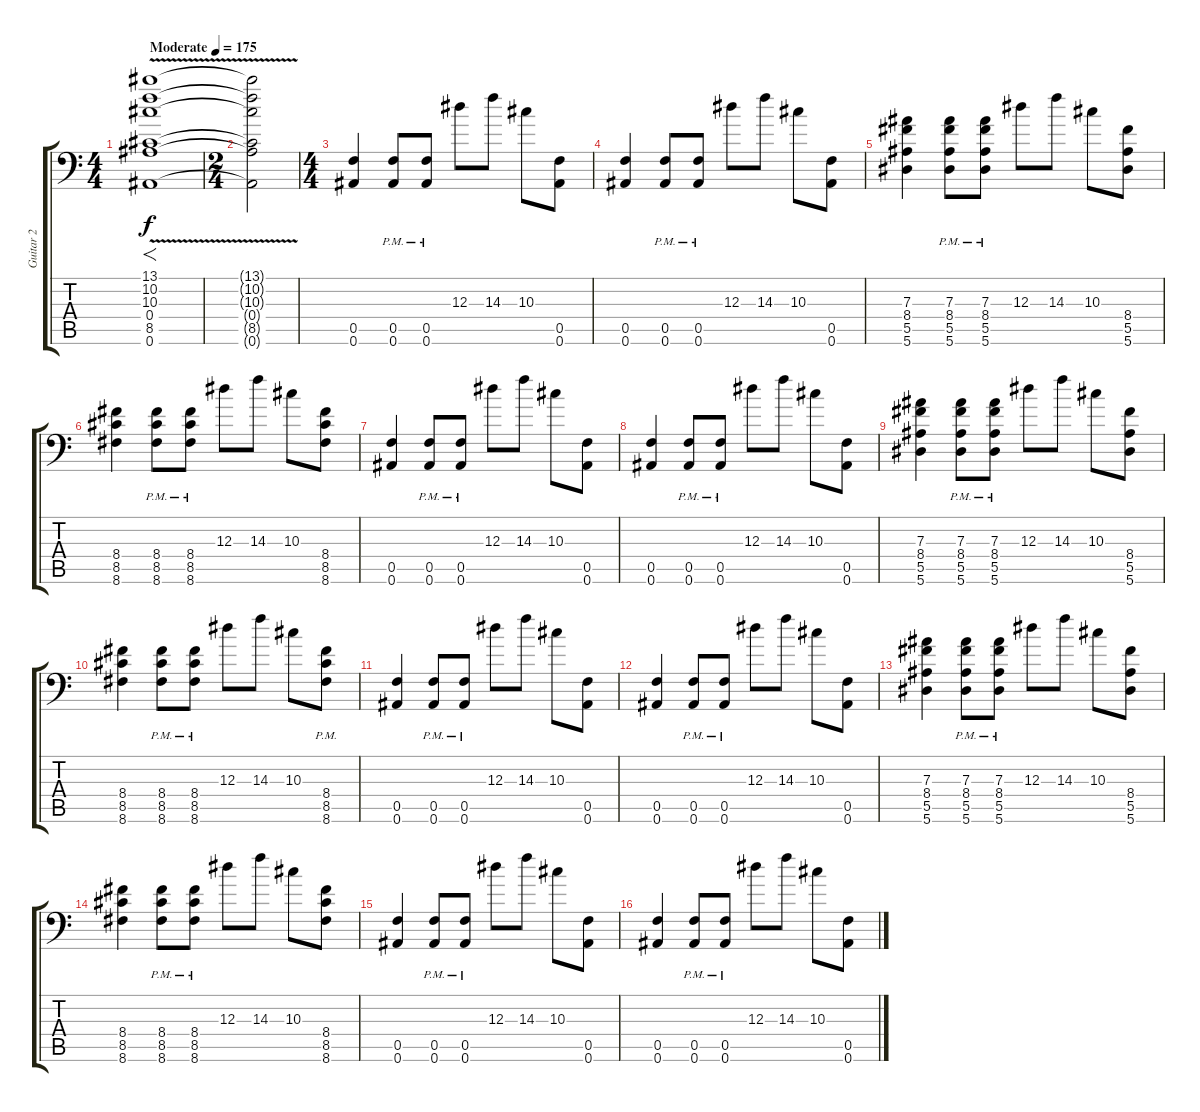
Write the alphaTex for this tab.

\track ("Guitar 2" "Guitar 2") {instrument distortionguitar}
\staff {score tabs}
\tuning (C4 G3 Eb3 Bb2 F2 Bb1) {hide}
\ts (4 4)
\tempo (175 "Moderate")
\clef f4
\ks c
(13.1{v} 10.2{v} 10.3{v} 0.4{v} 8.5{v} 0.6{v}).1{f dy f instrument distortionguitar} |
\ts (2 4)
(13.1{t} 10.2{t} 10.3{t} 0.4{t} 8.5{t} 0.6{t}).2 |
\ts (4 4)
(0.5 0.6).4 (0.5{pm} 0.6{pm}).8 (0.5{pm} 0.6{pm}).8 12.3.8 14.3.8 10.3.8 (0.5 0.6).8 |
(0.5 0.6).4 (0.5{pm} 0.6{pm}).8 (0.5{pm} 0.6{pm}).8 12.3.8 14.3.8 10.3.8 (0.5 0.6).8 |
(7.3 8.4 5.5 5.6).4 (7.3{pm} 8.4{pm} 5.5{pm} 5.6{pm}).8 (7.3{pm} 8.4{pm} 5.5{pm} 5.6{pm}).8 12.3.8 14.3.8 10.3.8 (8.4 5.5 5.6).8 |
(8.4 8.5 8.6).4 (8.4{pm} 8.5{pm} 8.6{pm}).8 (8.4{pm} 8.5{pm} 8.6{pm}).8 12.3.8 14.3.8 10.3.8 (8.4 8.5 8.6).8 |
(0.5 0.6).4 (0.5{pm} 0.6{pm}).8 (0.5{pm} 0.6{pm}).8 12.3.8 14.3.8 10.3.8 (0.5 0.6).8 |
(0.5 0.6).4 (0.5{pm} 0.6{pm}).8 (0.5{pm} 0.6{pm}).8 12.3.8 14.3.8 10.3.8 (0.5 0.6).8 |
(7.3 8.4 5.5 5.6).4 (7.3{pm} 8.4{pm} 5.5{pm} 5.6{pm}).8 (7.3{pm} 8.4{pm} 5.5{pm} 5.6{pm}).8 12.3.8 14.3.8 10.3.8 (8.4 5.5 5.6).8 |
(8.4 8.5 8.6).4 (8.4{pm} 8.5{pm} 8.6{pm}).8 (8.4{pm} 8.5{pm} 8.6{pm}).8 12.3.8 14.3.8 10.3.8 (8.4{pm} 8.5{pm} 8.6{pm}).8 |
(0.5 0.6).4 (0.5{pm} 0.6{pm}).8 (0.5{pm} 0.6{pm}).8 12.3.8 14.3.8 10.3.8 (0.5 0.6).8 |
(0.5 0.6).4 (0.5{pm} 0.6{pm}).8 (0.5{pm} 0.6{pm}).8 12.3.8 14.3.8 10.3.8 (0.5 0.6).8 |
(7.3 8.4 5.5 5.6).4 (7.3{pm} 8.4{pm} 5.5{pm} 5.6{pm}).8 (7.3{pm} 8.4{pm} 5.5{pm} 5.6{pm}).8 12.3.8 14.3.8 10.3.8 (8.4 5.5 5.6).8 |
(8.4 8.5 8.6).4 (8.4{pm} 8.5{pm} 8.6{pm}).8 (8.4{pm} 8.5{pm} 8.6{pm}).8 12.3.8 14.3.8 10.3.8 (8.4 8.5 8.6).8 |
(0.5 0.6).4 (0.5{pm} 0.6{pm}).8 (0.5{pm} 0.6{pm}).8 12.3.8 14.3.8 10.3.8 (0.5 0.6).8 |
(0.5 0.6).4 (0.5{pm} 0.6{pm}).8 (0.5{pm} 0.6{pm}).8 12.3.8 14.3.8 10.3.8 (0.5 0.6).8
